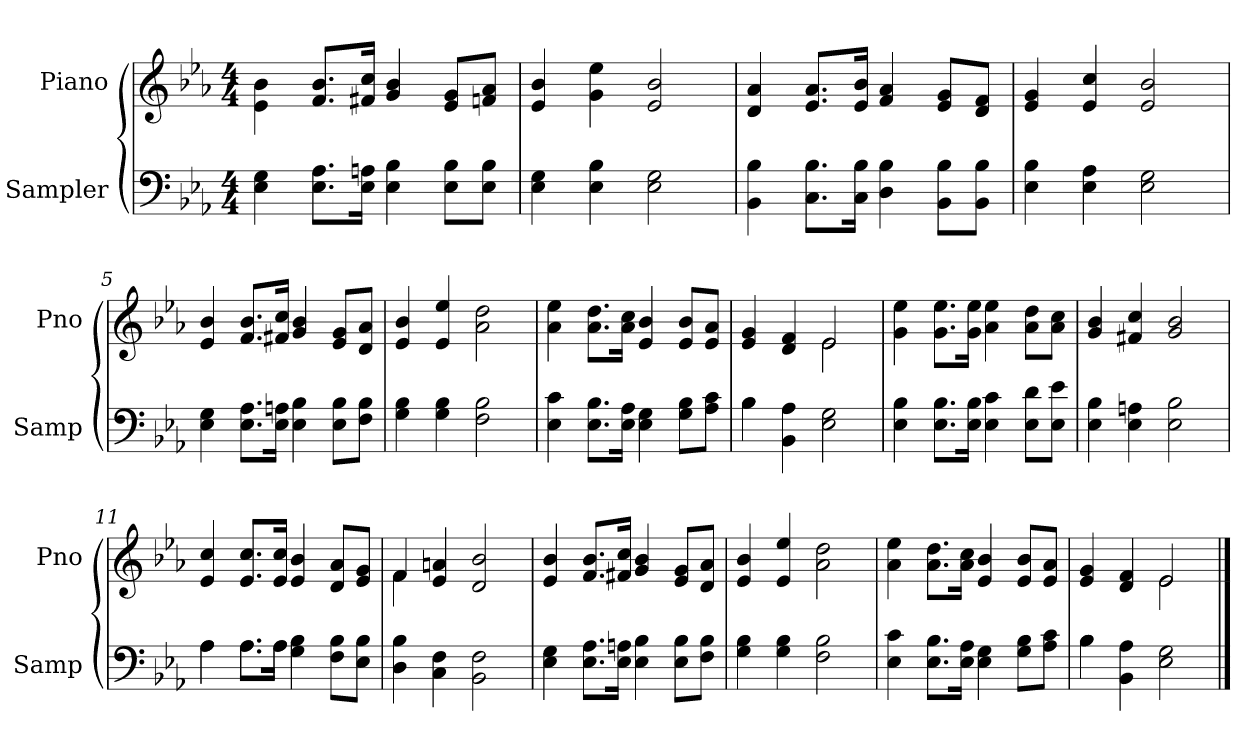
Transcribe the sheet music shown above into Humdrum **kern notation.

**kern	**kern
*part2	*part1
*staff2	*staff1
*I"Sampler	*I"Piano
*I'Samp	*I'Pno
*clefF4	*clefG2
*k[b-e-a-]	*k[b-e-a-]
*E-:	*E-:
*M4/4	*M4/4
=1	=1
4E- 4G	4e-\ 4b-\
8.E-\ 8.A-\L	8.f/ 8.b-/L
16E-\ 16An\Jk	16f#X/ 16cc/Jk
4E- 4B-	4g 4b-
8E-\ 8B-\L	8e-/ 8g/L
8E-\ 8B-\J	8fn/ 8a-/J
=2	=2
4E- 4G	4e- 4b-
4E- 4B-	4g 4ee-
2E- 2G	2e- 2b-
=3	=3
4BB- 4B-	4d 4a-
8.C\ 8.B-\L	8.e-/ 8.a-/L
16C\ 16B-\Jk	16e-/ 16b-/Jk
4D 4B-	4f 4a-
8BB-\ 8B-\L	8e-/ 8g/L
8BB-\ 8B-\J	8d/ 8f/J
=4	=4
4E- 4B-	4e- 4g
4E- 4A-	4e- 4cc
2E- 2G	2e- 2b-
=5	=5
4E- 4G	4e- 4b-
8.E-\ 8.A-\L	8.f/ 8.b-/L
16E-\ 16An\Jk	16f#X/ 16cc/Jk
4E- 4B-	4g 4b-
8E-\ 8B-\L	8e-/ 8g/L
8F\ 8B-\J	8d/ 8a-/J
=6	=6
4G 4B-	4e- 4b-
4G 4B-	4e- 4ee-
2F 2B-	2a- 2dd
=7	=7
4E- 4c	4a- 4ee-
8.E-\ 8.B-\L	8.a-\ 8.dd\L
16E-\ 16A-\Jk	16a-\ 16cc\Jk
4E- 4G	4e- 4b-
8G\ 8B-\L	8e-/ 8b-/L
8A-\ 8c\J	8e-/ 8a-/J
=8	=8
*^	*^
4B-\	4B-	4e- 4g	2ryy
4BB- 4A-	2.ryy	4d 4f	.
2E- 2G	.	2e-/	2e-
*v	*v	*	*
*	*v	*v
=9	=9
4E- 4B-	4g 4ee-
8.E-\ 8.B-\L	8.g\ 8.ee-\L
16E-\ 16B-\Jk	16g\ 16ee-\Jk
4E- 4c	4a- 4ee-
8E-\ 8d\L	8a-\ 8dd\L
8E-\ 8e-\J	8a-\ 8cc\J
=10	=10
4E- 4B-	4g 4b-
4E- 4An	4f#X 4cc
2E- 2B-	2g 2b-
=11	=11
*^	*
4A-\	4A-	4e- 4cc
8.A-\L	8.A-\L	8.e-/ 8.cc/L
16A-\Jk	16A-\Jk	16e-/ 16cc/Jk
4G 4B-	2ryy	4e- 4b-
8F\ 8B-\L	.	8d/ 8a-/L
8E-\ 8B-\J	.	8e-/ 8g/J
*v	*v	*
=12	=12
*	*^
4D 4B-	4f/	4f
4C 4F	4e- 4an	2.ryy
2BB- 2F	2d 2b-	.
*	*v	*v
=13	=13
4E- 4G	4e- 4b-
8.E-\ 8.A-\L	8.f/ 8.b-/L
16E-\ 16An\Jk	16f#X/ 16cc/Jk
4E- 4B-	4g 4b-
8E-\ 8B-\L	8e-/ 8g/L
8F\ 8B-\J	8d/ 8a-/J
=14	=14
4G 4B-	4e- 4b-
4G 4B-	4e- 4ee-
2F 2B-	2a- 2dd
=15	=15
4E- 4c	4a- 4ee-
8.E-\ 8.B-\L	8.a-\ 8.dd\L
16E-\ 16A-\Jk	16a-\ 16cc\Jk
4E- 4G	4e- 4b-
8G\ 8B-\L	8e-/ 8b-/L
8A-\ 8c\J	8e-/ 8a-/J
=16	=16
*^	*^
4B-\	4B-	4e- 4g	2ryy
4BB- 4A-	2.ryy	4d 4f	.
2E- 2G	.	2e-/	2e-
*v	*v	*	*
*	*v	*v
==	==
*-	*-
